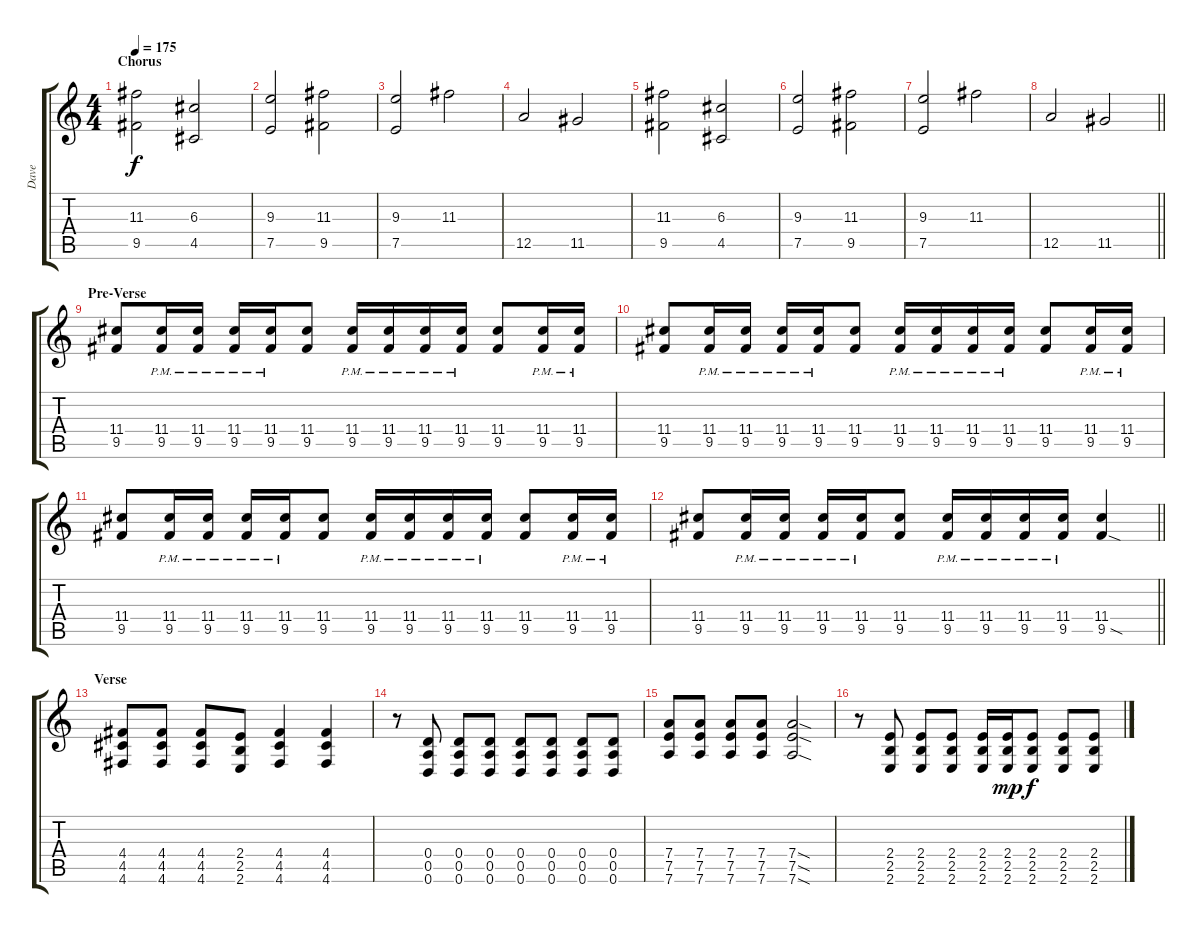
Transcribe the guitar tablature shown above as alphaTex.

\track ("Dave" "Dave") {instrument distortionguitar}
\staff {score tabs}
\tuning (E4 B3 G3 D3 A2 D2) {hide}
\ts (4 4)
\section ("" "Chorus")
\tempo 175
\clef g2
\ks c
(11.3 9.5).2{dy f volume 11} (6.3 4.5).2 |
(9.3 7.5).2 (11.3 9.5).2 |
(9.3 7.5).2 11.3.2 |
12.5.2 11.5.2 |
(11.3 9.5).2 (6.3 4.5).2 |
(9.3 7.5).2 (11.3 9.5).2 |
(9.3 7.5).2 11.3.2 |
\barLineRight lightlight
12.5.2 11.5.2 |
\section ("" "Pre-Verse")
(11.4 9.5).8{volume 13} (11.4{pm} 9.5{pm}).16 (11.4{pm} 9.5{pm}).16 (11.4{pm} 9.5{pm}).16 (11.4{pm} 9.5{pm}).16 (11.4 9.5).8 (11.4{pm} 9.5{pm}).16 (11.4{pm} 9.5{pm}).16 (11.4{pm} 9.5{pm}).16 (11.4{pm} 9.5{pm}).16 (11.4 9.5).8 (11.4{pm} 9.5{pm}).16 (11.4{pm} 9.5{pm}).16 |
(11.4 9.5).8 (11.4{pm} 9.5{pm}).16 (11.4{pm} 9.5{pm}).16 (11.4{pm} 9.5{pm}).16 (11.4{pm} 9.5{pm}).16 (11.4 9.5).8 (11.4{pm} 9.5{pm}).16 (11.4{pm} 9.5{pm}).16 (11.4{pm} 9.5{pm}).16 (11.4{pm} 9.5{pm}).16 (11.4 9.5).8 (11.4{pm} 9.5{pm}).16 (11.4{pm} 9.5{pm}).16 |
(11.4 9.5).8 (11.4{pm} 9.5{pm}).16 (11.4{pm} 9.5{pm}).16 (11.4{pm} 9.5{pm}).16 (11.4{pm} 9.5{pm}).16 (11.4 9.5).8 (11.4{pm} 9.5{pm}).16 (11.4{pm} 9.5{pm}).16 (11.4{pm} 9.5{pm}).16 (11.4{pm} 9.5{pm}).16 (11.4 9.5).8 (11.4{pm} 9.5{pm}).16 (11.4{pm} 9.5{pm}).16 |
\barLineRight lightlight
(11.4 9.5).8 (11.4{pm} 9.5{pm}).16 (11.4{pm} 9.5{pm}).16 (11.4{pm} 9.5{pm}).16 (11.4{pm} 9.5{pm}).16 (11.4 9.5).8 (11.4{pm} 9.5{pm}).16 (11.4{pm} 9.5{pm}).16 (11.4{pm} 9.5{pm}).16 (11.4{pm} 9.5{pm}).16 (11.4 9.5{sod}).4 |
\section ("" "Verse")
(4.4 4.5 4.6).8 (4.4 4.5 4.6).8 (4.4 4.5 4.6).8 (2.4 2.5 2.6).8 (4.4 4.5 4.6).4 (4.4 4.5 4.6).4 |
r.8 (0.4 0.5 0.6).8 (0.4 0.5 0.6).8 (0.4 0.5 0.6).8 (0.4 0.5 0.6).8 (0.4 0.5 0.6).8 (0.4 0.5 0.6).8 (0.4 0.5 0.6).8 |
(7.4 7.5 7.6).8 (7.4 7.5 7.6).8 (7.4 7.5 7.6).8 (7.4 7.5 7.6).8 (7.4{sod} 7.5{sod} 7.6{sod}).2 |
r.8 (2.4 2.5 2.6).8 (2.4 2.5 2.6).8 (2.4 2.5 2.6).8 (2.4 2.5 2.6).16 (2.4 2.5 2.6).16{dy mp} (2.4 2.5 2.6).8{dy f} (2.4 2.5 2.6).8 (2.4 2.5 2.6).8
